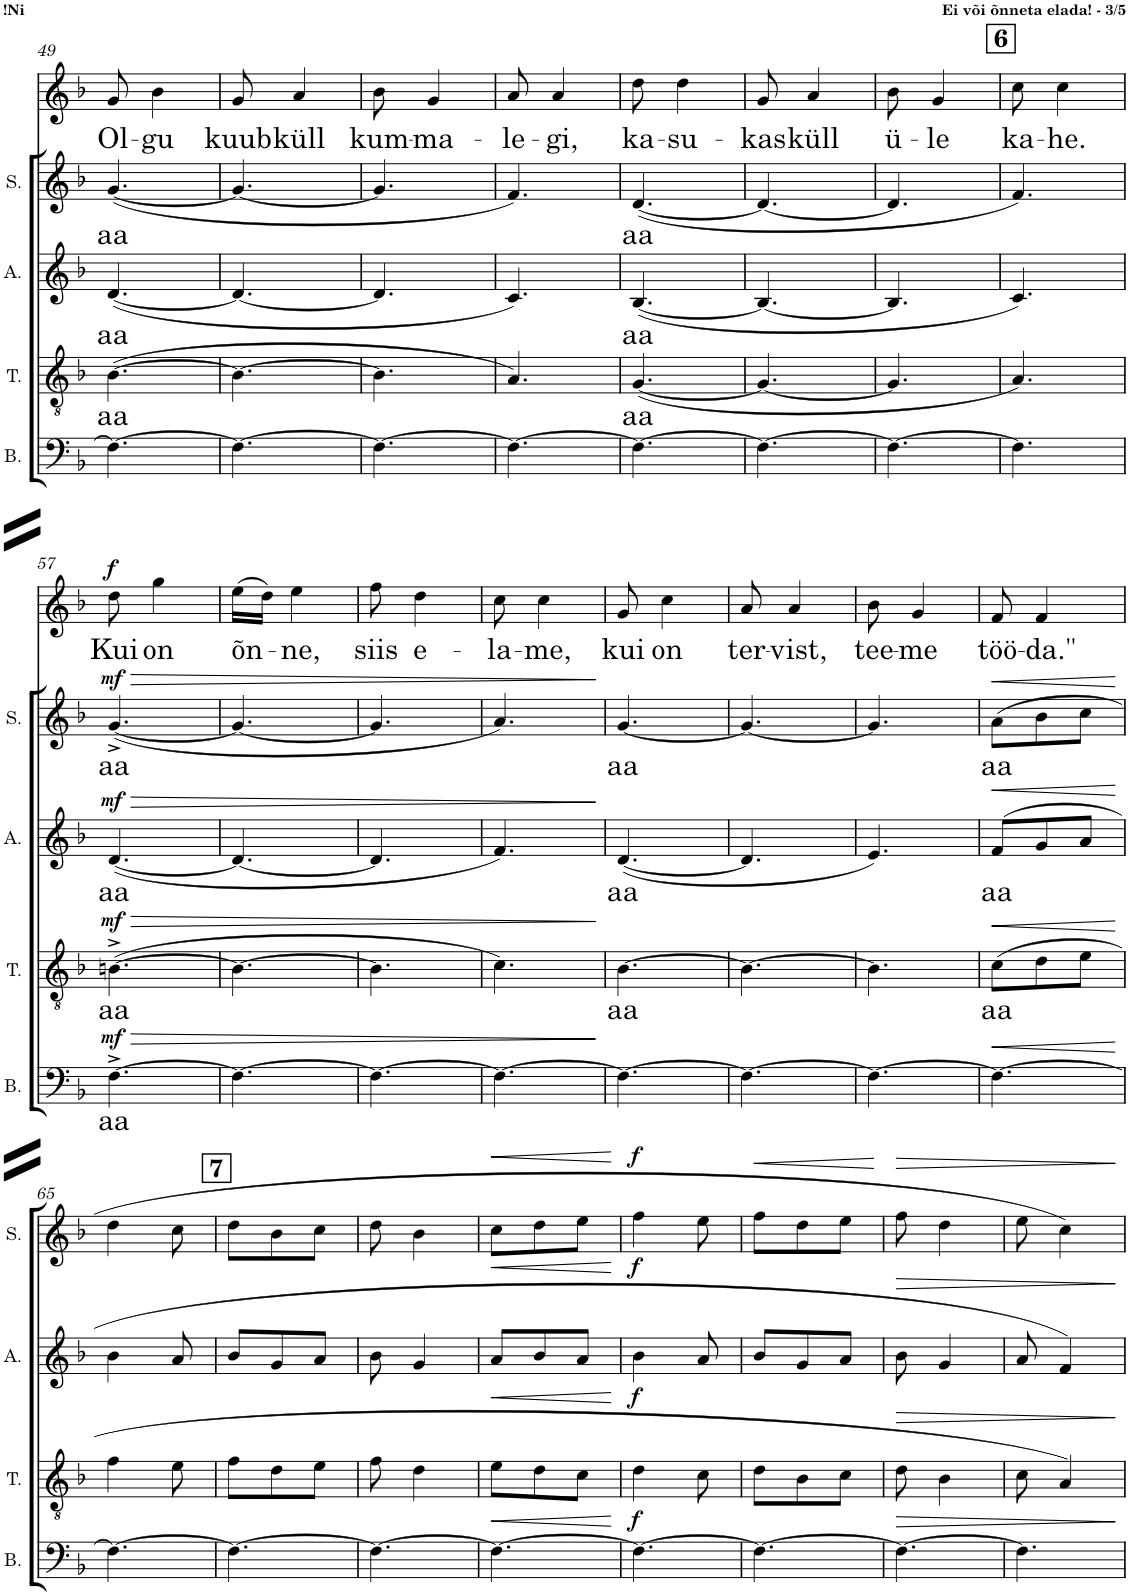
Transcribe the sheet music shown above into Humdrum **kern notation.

**kern	**text	**dynam	**kern	**text	**dynam	**kern	**text	**dynam	**kern	**text	**dynam	**kern	**text	**dynam
*part5	*part5	*part5	*part4	*part4	*part4	*part3	*part3	*part3	*part2	*part2	*part2	*part1	*part1	*part1
*staff5	*staff5	*staff5	*staff4	*staff4	*staff4	*staff3	*staff3	*staff3	*staff2	*staff2	*staff2	*staff1	*staff1	*staff1
*I"Bass	*	*	*I"Tenor	*	*	*I"Alto	*	*	*I"Soprano	*	*	*I"Soprano solo	*	*
*I'B.	*	*	*I'T.	*	*	*I'A.	*	*	*I'S.	*	*	*	*	*
!!LO:PB:g=z
*clefF4	*	*	*clefGv2	*	*	*clefG2	*	*	*clefG2	*	*	*clefG2	*	*
*k[b-]	*	*	*k[b-]	*	*	*k[b-]	*	*	*k[b-]	*	*	*k[b-]	*	*
*M3/8	*	*	*M3/8	*	*	*M3/8	*	*	*M3/8	*	*	*M3/8	*	*
=49	=49	=49	=49	=49	=49	=49	=49	=49	=49	=49	=49	=49	=49	=49
!	!	!	!	!LO:LY:b	!	!	!LO:LY:b	!	!	!LO:LY:b	!	!	!LO:LY:b	!
4.F\_	.	.	([4.B-\	aa	.	([4.d/	aa	.	([4.g/	aa	.	8g/	Ol-	.
!	!	!	!	!	!	!	!	!	!	!	!	!	!LO:LY:b	!
.	.	.	.	.	.	.	.	.	.	.	.	4b-\	-gu	.
=50	=50	=50	=50	=50	=50	=50	=50	=50	=50	=50	=50	=50	=50	=50
!	!	!	!	!	!	!	!	!	!	!	!	!	!LO:LY:b	!
4.F\_	.	.	4.B-\_	.	.	4.d/_	.	.	4.g/_	.	.	8g/	kuub	.
!	!	!	!	!	!	!	!	!	!	!	!	!	!LO:LY:b	!
.	.	.	.	.	.	.	.	.	.	.	.	4a/	küll	.
=51	=51	=51	=51	=51	=51	=51	=51	=51	=51	=51	=51	=51	=51	=51
!	!	!	!	!	!	!	!	!	!	!	!	!	!LO:LY:b	!
4.F\_	.	.	4.B-\]	.	.	4.d/]	.	.	4.g/]	.	.	8b-\	kum-	.
!	!	!	!	!	!	!	!	!	!	!	!	!	!LO:LY:b	!
.	.	.	.	.	.	.	.	.	.	.	.	4g/	-ma-	.
=52	=52	=52	=52	=52	=52	=52	=52	=52	=52	=52	=52	=52	=52	=52
!	!	!	!	!	!	!	!	!	!	!	!	!	!LO:LY:b	!
4.F\_	.	.	4.A/)	.	.	4.c/)	.	.	4.f/)	.	.	8a/	-le-	.
!	!	!	!	!	!	!	!	!	!	!	!	!	!LO:LY:b	!
.	.	.	.	.	.	.	.	.	.	.	.	4a/	-gi,	.
=53	=53	=53	=53	=53	=53	=53	=53	=53	=53	=53	=53	=53	=53	=53
!	!	!	!	!LO:LY:b	!	!	!LO:LY:b	!	!	!LO:LY:b	!	!	!LO:LY:b	!
4.F\_	.	.	([4.G/	aa	.	([4.B-/	aa	.	([4.d/	aa	.	8dd\	ka-	.
!	!	!	!	!	!	!	!	!	!	!	!	!	!LO:LY:b	!
.	.	.	.	.	.	.	.	.	.	.	.	4dd\	-su-	.
=54	=54	=54	=54	=54	=54	=54	=54	=54	=54	=54	=54	=54	=54	=54
!	!	!	!	!	!	!	!	!	!	!	!	!	!LO:LY:b	!
4.F\_	.	.	4.G/_	.	.	4.B-/_	.	.	4.d/_	.	.	8g/	-kas	.
!	!	!	!	!	!	!	!	!	!	!	!	!	!LO:LY:b	!
.	.	.	.	.	.	.	.	.	.	.	.	4a/	küll	.
=55	=55	=55	=55	=55	=55	=55	=55	=55	=55	=55	=55	=55	=55	=55
!	!	!	!	!	!	!	!	!	!	!	!	!	!LO:LY:b	!
4.F\_	.	.	4.G/]	.	.	4.B-/]	.	.	4.d/]	.	.	8b-\	ü-	.
!	!	!	!	!	!	!	!	!	!	!	!	!	!LO:LY:b	!
.	.	.	.	.	.	.	.	.	.	.	.	4g/	-le	.
!!LO:REH:place=s1:a:B:cj:fs=14:t=6
=56	=56	=56	=56	=56	=56	=56	=56	=56	=56	=56	=56	=56	=56	=56
!	!	!	!	!	!	!	!	!	!	!	!	!	!LO:LY:b	!
4.F\]	.	.	4.A/)	.	.	4.c/)	.	.	4.f/)	.	.	8cc\	ka-	.
!	!	!	!	!	!	!	!	!	!	!	!	!	!LO:LY:b	!
.	.	.	.	.	.	.	.	.	.	.	.	4cc\	-he.	.
!!LO:LB:g=z
=57	=57	=57	=57	=57	=57	=57	=57	=57	=57	=57	=57	=57	=57	=57
!	!LO:LY:b	!LO:HP:b	!	!LO:LY:b	!LO:HP:b	!	!LO:LY:b	!LO:HP:b	!	!LO:LY:b	!LO:HP:b	!	!LO:LY:b	!
!	!	!LO:DY:n=1:a	!	!	!LO:DY:n=1:a	!	!	!LO:DY:n=1:a	!	!	!LO:DY:n=1:a	!	!	!LO:DY:a
[4.F^\	aa	> mf	([4.Bn^\	aa	> mf	([4.d/	aa	> mf	([4.g^/	aa	> mf	8dd\	Kui	f
!	!	!	!	!	!	!	!	!	!	!	!	!	!LO:LY:b	!
.	.	.	.	.	.	.	.	.	.	.	.	4gg\	on	.
=58	=58	=58	=58	=58	=58	=58	=58	=58	=58	=58	=58	=58	=58	=58
!	!	!	!	!	!	!	!	!	!	!	!	!	!LO:LY:b	!
4.F\_	.	.	4.B\_	.	.	4.d/_	.	.	4.g/_	.	.	(16ee\LL	õn-	.
.	.	.	.	.	.	.	.	.	.	.	.	16dd\JJ)	.	.
!	!	!	!	!	!	!	!	!	!	!	!	!	!LO:LY:b	!
.	.	.	.	.	.	.	.	.	.	.	.	4ee\	-ne,	.
=59	=59	=59	=59	=59	=59	=59	=59	=59	=59	=59	=59	=59	=59	=59
!	!	!	!	!	!	!	!	!	!	!	!	!	!LO:LY:b	!
4.F\_	.	.	4.B\]	.	.	4.d/]	.	.	4.g/]	.	.	8ff\	siis	.
!	!	!	!	!	!	!	!	!	!	!	!	!	!LO:LY:b	!
.	.	.	.	.	.	.	.	.	.	.	.	4dd\	e-	.
=60	=60	=60	=60	=60	=60	=60	=60	=60	=60	=60	=60	=60	=60	=60
!	!	!	!	!	!	!	!	!	!	!	!	!	!LO:LY:b	!
4.F\_	.	.	4.c\)	.	.	4.f/)	.	.	4.a/)	.	.	8cc\	-la-	.
!	!	!	!	!	!	!	!	!	!	!	!	!	!LO:LY:b	!
.	.	.	.	.	.	.	.	.	.	.	.	4cc\	-me,	.
.	.	]	.	.	]	.	.	]	.	.	]	.	.	.
=61	=61	=61	=61	=61	=61	=61	=61	=61	=61	=61	=61	=61	=61	=61
!	!	!	!	!LO:LY:b	!	!	!LO:LY:b	!	!	!LO:LY:b	!	!	!LO:LY:b	!
4.F\_	.	.	[4.B-\	aa	.	([4.d/	aa	.	[4.g/	aa	.	8g/	kui	.
!	!	!	!	!	!	!	!	!	!	!	!	!	!LO:LY:b	!
.	.	.	.	.	.	.	.	.	.	.	.	4cc\	on	.
=62	=62	=62	=62	=62	=62	=62	=62	=62	=62	=62	=62	=62	=62	=62
!	!	!	!	!	!	!	!	!	!	!	!	!	!LO:LY:b	!
4.F\_	.	.	4.B-\_	.	.	4.d/]	.	.	4.g/_	.	.	8a/	ter-	.
!	!	!	!	!	!	!	!	!	!	!	!	!	!LO:LY:b	!
.	.	.	.	.	.	.	.	.	.	.	.	4a/	-vist,	.
=63	=63	=63	=63	=63	=63	=63	=63	=63	=63	=63	=63	=63	=63	=63
!	!	!	!	!	!	!	!	!	!	!	!	!	!LO:LY:b	!
4.F\_	.	.	4.B-\]	.	.	4.e/)	.	.	4.g/]	.	.	8b-\	tee-	.
!	!	!	!	!	!	!	!	!	!	!	!	!	!LO:LY:b	!
.	.	.	.	.	.	.	.	.	.	.	.	4g/	-me	.
=64	=64	=64	=64	=64	=64	=64	=64	=64	=64	=64	=64	=64	=64	=64
!	!	!LO:HP:b	!	!LO:LY:b	!LO:HP:b	!	!LO:LY:b	!LO:HP:b	!	!LO:LY:b	!LO:HP:b	!	!LO:LY:b	!
4.F\_	.	<	(8c\L	aa	<	(8f/L	aa	<	(8a\L	aa	<	8f/	töö-	.
!	!	!	!	!	!	!	!	!	!	!	!	!	!LO:LY:b	!
.	.	.	8d\	.	.	8g/	.	.	8b-\	.	.	4f/	-da."	.
.	.	.	8e\J	.	.	8a/J	.	.	8cc\J	.	.	.	.	.
.	.	[	.	.	[	.	.	[	.	.	[	.	.	.
!!LO:LB:g=z
=65	=65	=65	=65	=65	=65	=65	=65	=65	=65	=65	=65	=65	=65	=65
4.F\_	.	.	4f\	.	.	4b-\	.	.	4dd\	.	.	4.r	.	.
.	.	.	8e\	.	.	8a/	.	.	8cc\	.	.	.	.	.
!!LO:REH:place=s1:a:B:cj:fs=14:t=7
=66	=66	=66	=66	=66	=66	=66	=66	=66	=66	=66	=66	=66	=66	=66
4.F\_	.	.	8f\L	.	.	8b-/L	.	.	8dd\L	.	.	4.r	.	.
.	.	.	8d\	.	.	8g/	.	.	8b-\	.	.	.	.	.
.	.	.	8e\J	.	.	8a/J	.	.	8cc\J	.	.	.	.	.
=67	=67	=67	=67	=67	=67	=67	=67	=67	=67	=67	=67	=67	=67	=67
4.F\_	.	.	8f\	.	.	8b-\	.	.	8dd\	.	.	4.r	.	.
.	.	.	4d\	.	.	4g/	.	.	4b-\	.	.	.	.	.
=68	=68	=68	=68	=68	=68	=68	=68	=68	=68	=68	=68	=68	=68	=68
!	!	!LO:HP:b	!	!	!LO:HP:b	!	!	!LO:HP:b	!	!	!LO:HP:b	!	!	!
4.F\_	.	<	8e\L	.	<	8a/L	.	<	8cc\L	.	<	4.r	.	.
.	.	.	8d\	.	.	8b-/	.	.	8dd\	.	.	.	.	.
.	.	.	8c\J	.	.	8a/J	.	.	8ee\J	.	.	.	.	.
.	.	[	.	.	[	.	.	[	.	.	[	.	.	.
=69	=69	=69	=69	=69	=69	=69	=69	=69	=69	=69	=69	=69	=69	=69
!	!	!LO:DY:a	!	!	!LO:DY:a	!	!	!LO:DY:a	!	!	!LO:DY:a	!	!	!
4.F\_	.	f	4d\	.	f	4b-\	.	f	4ff\	.	f	4.r	.	.
.	.	.	8c\	.	.	8a/	.	.	8ee\	.	.	.	.	.
=70	=70	=70	=70	=70	=70	=70	=70	=70	=70	=70	=70	=70	=70	=70
!	!	!	!	!	!	!	!	!	!	!	!LO:HP:b	!	!	!
4.F\_	.	.	8d\L	.	.	8b-/L	.	.	8ff\L	.	<	4.r	.	.
.	.	.	8B-\	.	.	8g/	.	.	8dd\	.	.	.	.	.
.	.	.	8c\J	.	.	8a/J	.	.	8ee\J	.	.	.	.	.
.	.	.	.	.	.	.	.	.	.	.	[	.	.	.
=71	=71	=71	=71	=71	=71	=71	=71	=71	=71	=71	=71	=71	=71	=71
!	!	!LO:HP:b	!	!	!LO:HP:b	!	!	!LO:HP:b	!	!	!LO:HP:b	!	!	!
4.F\_	.	>	8d\	.	>	8b-\	.	>	8ff\	.	>	4.r	.	.
.	.	.	4B-\	.	.	4g/	.	.	4dd\	.	.	.	.	.
=72	=72	=72	=72	=72	=72	=72	=72	=72	=72	=72	=72	=72	=72	=72
4.F\]	.	.	8c\	.	.	8a/	.	.	8ee\	.	.	4.r	.	.
.	.	.	4A/)	.	.	4f/)	.	.	4cc\)	.	.	.	.	.
.	.	]	.	.	]	.	.	]	.	.	]	.	.	.
=	=	=	=	=	=	=	=	=	=	=	=	=	=	=
*-	*-	*-	*-	*-	*-	*-	*-	*-	*-	*-	*-	*-	*-	*-
